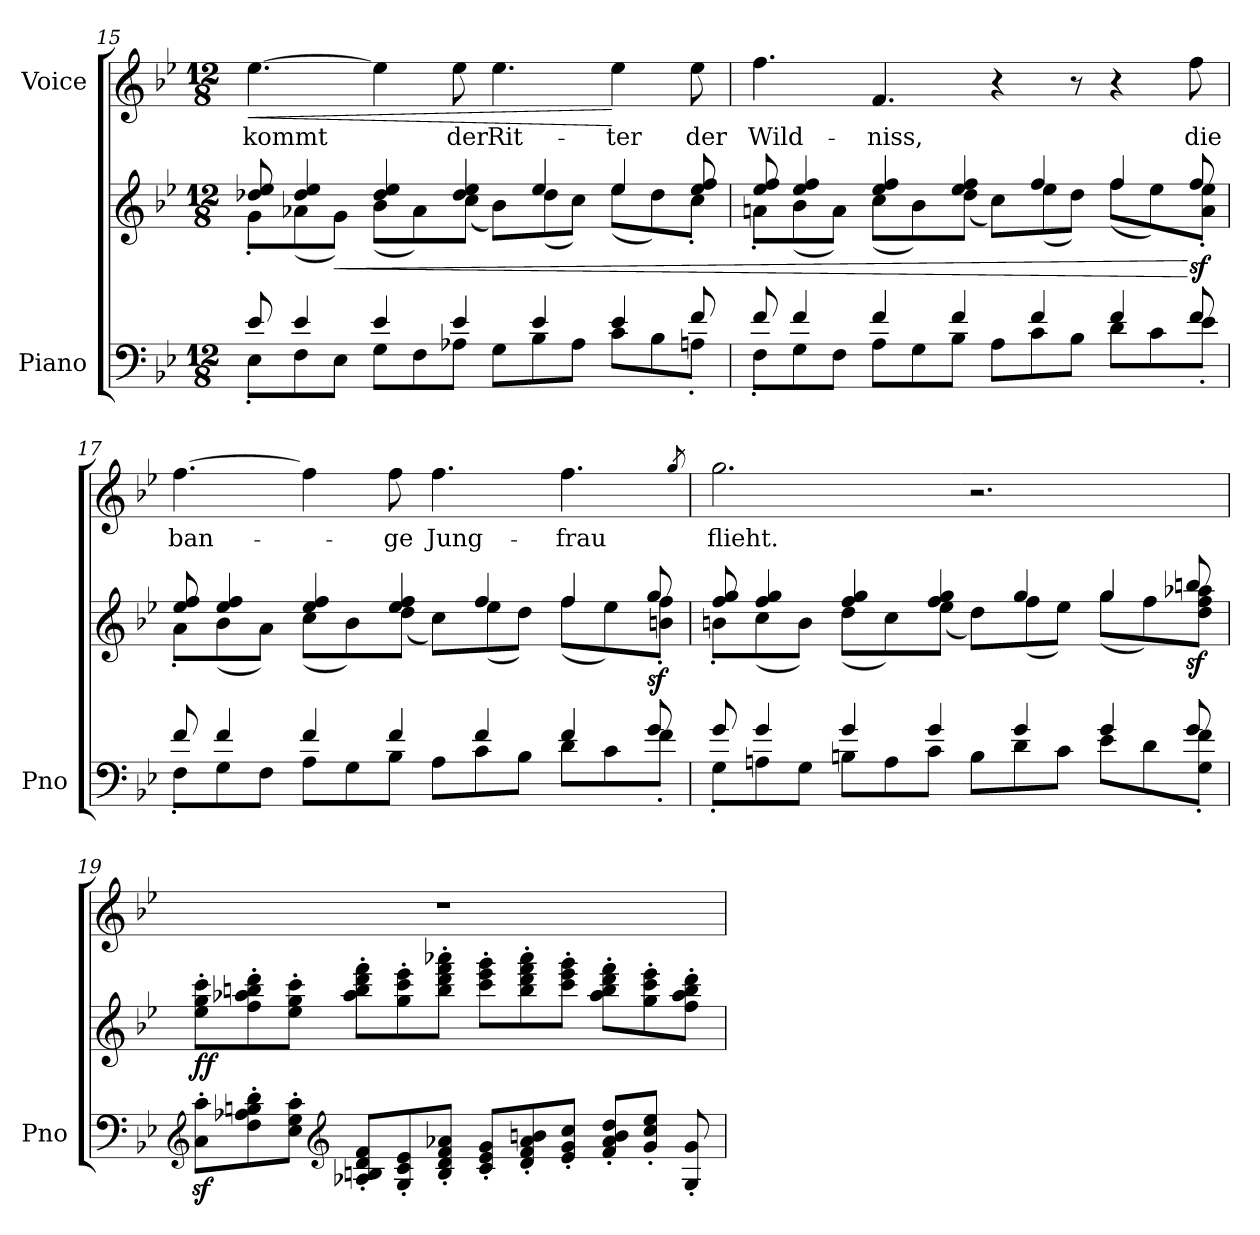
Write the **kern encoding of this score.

**kern	**kern	**dynam	**kern	**text	**dynam
*part2	*part2	*part2	*part1	*part1	*part1
*staff3	*staff2	*staff2/3	*staff1	*staff1	*staff1
*I"Piano	*	*	*I"Voice	*	*
*I'Pno	*	*	*	*	*
!!LO:LB:g=z
*clefF4	*clefG2	*	*clefG2	*	*
*k[b-e-]	*k[b-e-]	*	*k[b-e-]	*	*
*M12/8	*M12/8	*	*M12/8	*	*
=15	=15	=15	=15	=15	=15
*^	*^	*	*	*	*
!	!	!	!	!	!	!LO:LY:b	!LO:HP:b
8e-/	8E-'\L	8dd-X/ 8ee-/	8g'\L	.	[4.ee-\	kommt	<
4e-/	8F\	4dd-/ 4ee-/	(<8a-X\	.	.	.	.
!	!	!	!	!LO:HP:b	!	!	!
.	8E-\J	.	8g\J)	<	.	.	.
4e-/	8G\L	4dd-/ 4ee-/	(<8b-\L	.	4ee-\]	.	.
.	8F\	.	8a-\)	.	.	.	.
!	!	!	!	!	!	!LO:LY:b	!
4e-/	8A-X\J	4dd-/ 4ee-/	(<8cc\J	.	8ee-\	der	.
!	!	!	!	!	!	!LO:LY:b	!
.	8G\L	.	8b-\L)	.	4.ee-\	Rit-	.
4e-/	8B-\	4ee-/	(<8dd-\	.	.	.	.
.	8A-\J	.	8cc\J)	.	.	.	.
!	!	!	!	!	!	!LO:LY:b	!
4e-/	8c\L	4ee-/	(<8ee-\L	.	4ee-\	-ter	[
.	8B-\	.	8dd-\)	.	.	.	.
!	!	!	!	!	!	!LO:LY:b	!
8f/	8An'\J	8ee-/ 8ff/	8cc'\J	.	8ee-\	der	.
=16	=16	=16	=16	=16	=16	=16	=16
!	!	!	!	!	!	!LO:LY:b	!
8f/	8F'\L	8ee-/ 8ff/	8an'\L	.	4.ff\	Wild-	.
4f/	8G\	4ee-/ 4ff/	(<8b-\	.	.	.	.
.	8F\J	.	8a\J)	.	.	.	.
!	!	!	!	!	!	!LO:LY:b	!
4f/	8A\L	4ee-/ 4ff/	(<8cc\L	.	4.f/	-niss,	.
.	8G\	.	8b-\)	.	.	.	.
4f/	8B-\J	4ee-/ 4ff/	(<8dd\J	.	.	.	.
.	8A\L	.	8cc\L)	.	4r	.	.
4f/	8c\	4ff/	(<8ee-\	.	.	.	.
.	8B-\J	.	8dd\J)	.	8r	.	.
4f/	8d\L	4ff/	(<8ff\L	.	4r	.	.
.	8c\	.	8ee-\)	.	.	.	.
!	!	!	!	!LO:DY:n=1:b	!	!LO:LY:b	!
8f/	8e-'\J	8ff/	8a\' 8ee-\'J	[ sf	8ff\	die	.
=17	=17	=17	=17	=17	=17	=17	=17
!	!	!	!	!	!	!LO:LY:b	!
8f/	8F'\L	8ee-/ 8ff/	8a'\L	.	[4.ff\	ban-	.
4f/	8G\	4ee-/ 4ff/	(<8b-\	.	.	.	.
.	8F\J	.	8a\J)	.	.	.	.
4f/	8A\L	4ee-/ 4ff/	(<8cc\L	.	4ff\]	.	.
.	8G\	.	8b-\)	.	.	.	.
!	!	!	!	!	!	!LO:LY:b	!
4f/	8B-\J	4ee-/ 4ff/	(<8dd\J	.	8ff\	-ge	.
!	!	!	!	!	!	!LO:LY:b	!
.	8A\L	.	8cc\L)	.	4.ff\	Jung-	.
4f/	8c\	4ff/	(<8ee-\	.	.	.	.
.	8B-\J	.	8dd\J)	.	.	.	.
!	!	!	!	!	!	!LO:LY:b	!
4f/	8d\L	4ff/	(<8ff\L	.	4.ff\	-frau	.
.	8c\	.	8ee-\)	.	.	.	.
!	!	!	!	!LO:DY:b	!	!	!
8g/	8f'\J	8gg/	8bn\' 8ff\'J	sf	.	.	.
.	.	.	.	.	8qgg/	.	.
!!LO:LB:g=z
=18	=18	=18	=18	=18	=18	=18	=18
!	!	!	!	!	!	!LO:LY:b	!
8g/	8G'\L	8ff/ 8gg/	8bn'\L	.	2.gg\	flieht.	.
4g/	8An\	4ff/ 4gg/	(<8cc\	.	.	.	.
.	8G\J	.	8b\J)	.	.	.	.
4g/	8Bn\L	4ff/ 4gg/	(<8dd\L	.	.	.	.
.	8A\	.	8cc\)	.	.	.	.
4g/	8c\J	4ff/ 4gg/	(<8ee-\J	.	.	.	.
.	8B\L	.	8dd\L)	.	2.r	.	.
4g/	8d\	4gg/	(<8ff\	.	.	.	.
.	8c\J	.	8ee-\J)	.	.	.	.
4g/	8e-\L	4gg/	(<8gg\L	.	.	.	.
.	8d\	.	8ff\)	.	.	.	.
!	!	!	!	!LO:DY:b	!	!	!
8g/	8G\' 8f\'J	8bbn/	8dd\ 8ff\ 8aa-X\J	sf	.	.	.
=19	=19	=19	=19	=19	=19	=19	=19
!	!	!	!	!LO:DY:b	!	!	!
*v	*v	*	*	*	*	*	*
*	*v	*v	*	*	*	*
8C\z<' 8c\z<'L	8ee-\' 8gg\' 8ccc\'L	ff	1.r	.	.
8F\' 8A-X\' 8Bn\' 8d\'	8ff\' 8aa-X\' 8bbn\' 8ddd\'	.	.	.	.
8E-\' 8G\' 8c\'J	8ee-\' 8gg\' 8ccc\'J	.	.	.	.
*clefG2	*	*	*	*	*
8A-X/' 8Bn/' 8d/' 8f/'L	8aa-\' 8bb\' 8ddd\' 8fff\'L	.	.	.	.
8G/' 8c/' 8e-/'	8gg\' 8ccc\' 8eee-\'	.	.	.	.
8B/' 8d/' 8f/' 8a-X/'J	8bb\' 8ddd\' 8fff\' 8aaa-X\'J	.	.	.	.
8c/' 8e-/' 8g/'L	8ccc\' 8eee-\' 8ggg\'L	.	.	.	.
8d/' 8f/' 8a-/' 8bn/'	8bb\' 8ddd\' 8fff\' 8aaa-\'	.	.	.	.
8e-/' 8g/' 8cc/'J	8ccc\' 8eee-\' 8ggg\'J	.	.	.	.
8f/' 8a-/' 8b/' 8dd/'L	8aa-\' 8bb\' 8ddd\' 8fff\'L	.	.	.	.
8g/' 8cc/' 8ee-/'J	8gg\' 8ccc\' 8eee-\'	.	.	.	.
8G/' 8g/'	8ff\' 8aa-\' 8bb\' 8ddd\'J	.	.	.	.
=	=	=	=	=	=
*-	*-	*-	*-	*-	*-
